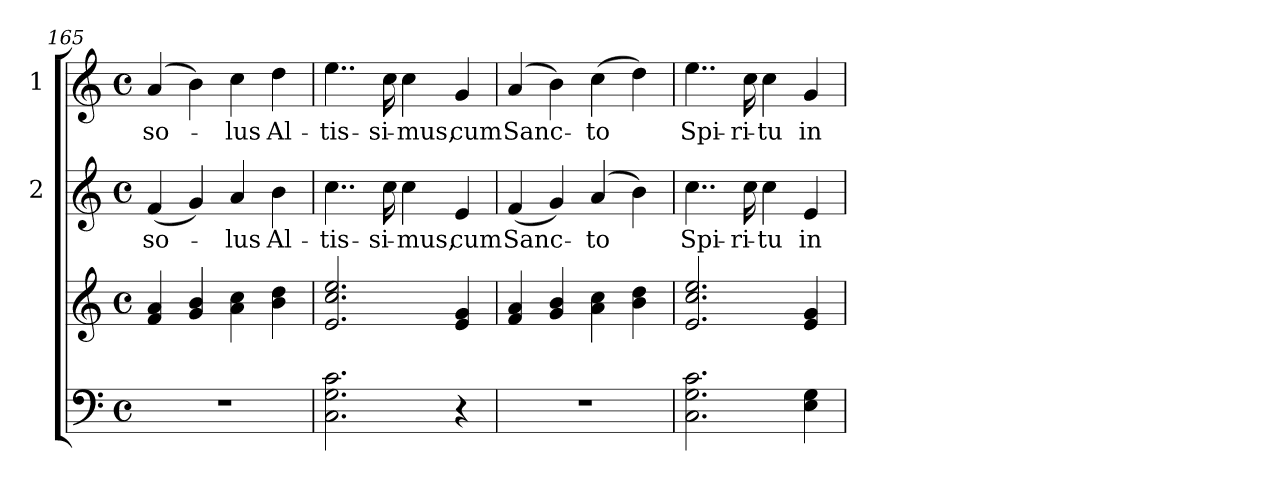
**kern	**kern	**kern	**text	**kern	**text
*part3	*part3	*part2	*part2	*part1	*part1
*staff4	*staff3	*staff2	*staff2	*staff1	*staff1
*	*	*I"2	*	*I"1	*
*clefF4	*clefG2	*clefG2	*	*clefG2	*
*k[]	*k[]	*k[]	*	*k[]	*
*C:	*C:	*C:	*	*C:	*
*M4/4	*M4/4	*M4/4	*	*M4/4	*
*met(c)	*met(c)	*met(c)	*	*met(c)	*
=165	=165	=165	=165	=165	=165
!	!	!	!LO:LY:b	!	!LO:LY:b
1r	4f/ 4a/	(<4f/	so-	(4a/	so-
.	4g/ 4b/	4g/)	.	4b\)	.
!	!	!	!LO:LY:b	!	!LO:LY:b
.	4a\ 4cc\	4a/	-lus	4cc\	-lus
!	!	!	!LO:LY:b	!	!LO:LY:b
.	4b\ 4dd\	4b\	Al-	4dd\	Al-
=166	=166	=166	=166	=166	=166
!	!	!	!LO:LY:b	!	!LO:LY:b
2.C\ 2.G\ 2.c\	2.e/ 2.cc/ 2.ee/	4..cc\	-tis-	4..ee\	-tis-
!	!	!	!LO:LY:b	!	!LO:LY:b
.	.	16cc\	-si-	16cc\	-si-
!	!	!	!LO:LY:b	!	!LO:LY:b
.	.	4cc\	-mus,	4cc\	-mus,
!	!	!	!LO:LY:b	!	!LO:LY:b
4r	4e/ 4g/	4e/	cum	4g/	cum
=167	=167	=167	=167	=167	=167
!	!	!	!LO:LY:b	!	!LO:LY:b
1r	4f/ 4a/	(<4f/	Sanc-	(4a/	Sanc-
.	4g/ 4b/	4g/)	.	4b\)	.
!	!	!	!LO:LY:b	!	!LO:LY:b
.	4a\ 4cc\	(4a/	-to	(>4cc\	-to
.	4b\ 4dd\	4b\)	.	4dd\)	.
=168	=168	=168	=168	=168	=168
!	!	!	!LO:LY:b	!	!LO:LY:b
2.C\ 2.G\ 2.c\	2.e/ 2.cc/ 2.ee/	4..cc\	Spi-	4..ee\	Spi-
!	!	!	!LO:LY:b	!	!LO:LY:b
.	.	16cc\	-ri-	16cc\	-ri-
!	!	!	!LO:LY:b	!	!LO:LY:b
.	.	4cc\	-tu	4cc\	-tu
!	!	!	!LO:LY:b	!	!LO:LY:b
4E\ 4G\	4e/ 4g/	4e/	in	4g/	in
=	=	=	=	=	=
*-	*-	*-	*-	*-	*-
